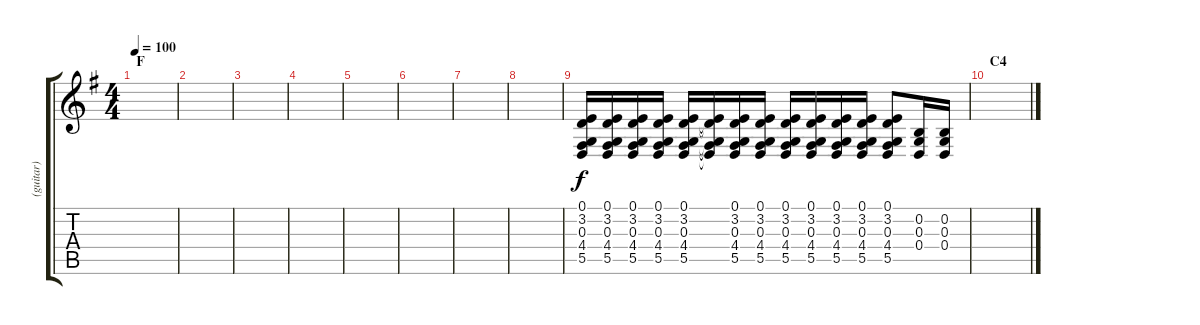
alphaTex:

\track ("(guitar)" "(guitar)") {instrument reedorgan}
\staff {score tabs}
\tuning (E4 B3 G3 D3 A2 E2) {hide}
\ts (4 4)
\section ("" "F")
\tempo 100
\clef g2
\ks g
|
|
|
|
|
|
|
|
(0.1 3.2 0.3 4.4 5.5).16{dy f} (0.1 3.2 0.3 4.4 5.5).16 (0.1 3.2 0.3 4.4 5.5).16 (0.1 3.2 0.3 4.4 5.5).16 (0.1 3.2 0.3 4.4 5.5).16 (0.1{t} 3.2{t} 0.3{t} 4.4{t} 5.5{t}).16 (0.1 3.2 0.3 4.4 5.5).16 (0.1 3.2 0.3 4.4 5.5).16 (0.1 3.2 0.3 4.4 5.5).16 (0.1 3.2 0.3 4.4 5.5).16 (0.1 3.2 0.3 4.4 5.5).16 (0.1 3.2 0.3 4.4 5.5).16 (0.1 3.2 0.3 4.4 5.5).8 (0.2 0.3 0.4).16 (0.2 0.3 0.4).16 |
\section ("" "C4")
